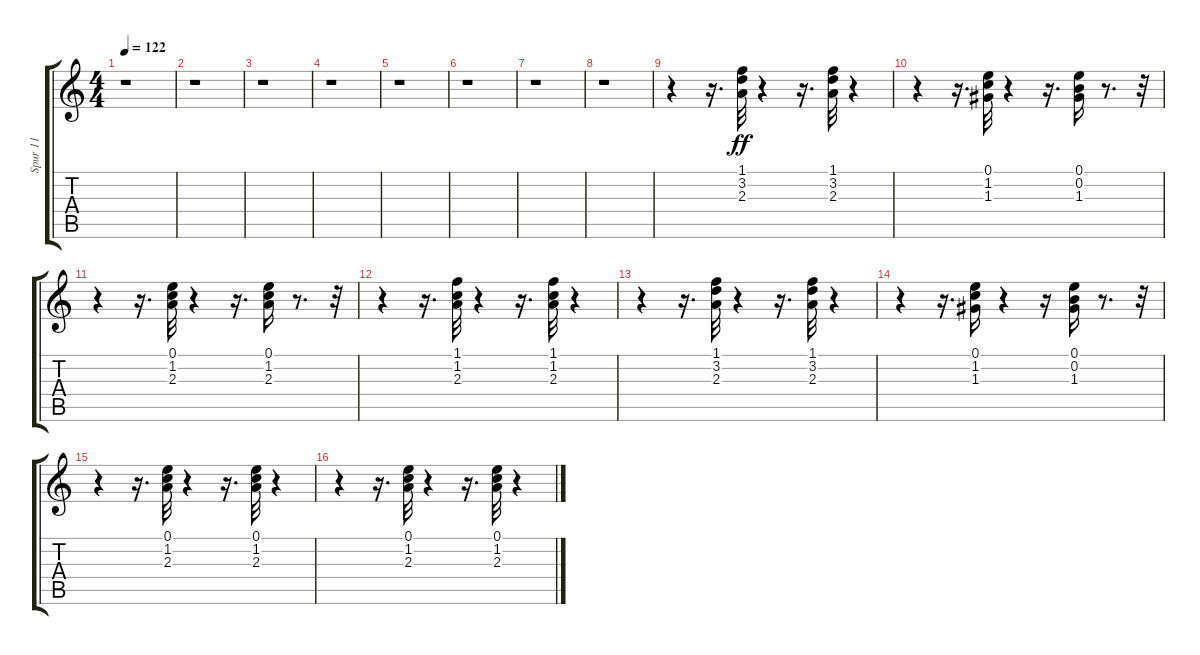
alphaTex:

\track ("Spur 11" "Spur 11") {instrument acousticguitarnylon}
\staff {score tabs}
\tuning (E4 B3 G3 D3 A2 E2) {hide}
\ts (4 4)
\tempo 122
\clef g2
\ks c
r.1{dy ff} |
r.1 |
r.1 |
r.1 |
r.1 |
r.1 |
r.1 |
r.1 |
r.4 r.16{d} (1.1 3.2 2.3).32 r.4 r.16{d} (1.1 3.2 2.3).32 r.4 |
r.4 r.16{d} (0.1 1.2 1.3).32 r.4 r.16{d} (0.1 0.2 1.3).16 r.8{d} r.32 |
r.4 r.16{d} (0.1 1.2 2.3).32 r.4 r.16{d} (0.1 1.2 2.3).16 r.8{d} r.32 |
r.4 r.16{d} (1.1 1.2 2.3).32 r.4 r.16{d} (1.1 1.2 2.3).32 r.4 |
r.4 r.16{d} (1.1 3.2 2.3).32 r.4 r.16{d} (1.1 3.2 2.3).32 r.4 |
r.4 r.16{d} (0.1 1.2 1.3).16 r.4 r.16 (0.1 0.2 1.3).16 r.8{d} r.32 |
r.4 r.16{d} (0.1 1.2 2.3).32 r.4 r.16{d} (0.1 1.2 2.3).32 r.4 |
r.4 r.16{d} (0.1 1.2 2.3).32 r.4 r.16{d} (0.1 1.2 2.3).32 r.4
